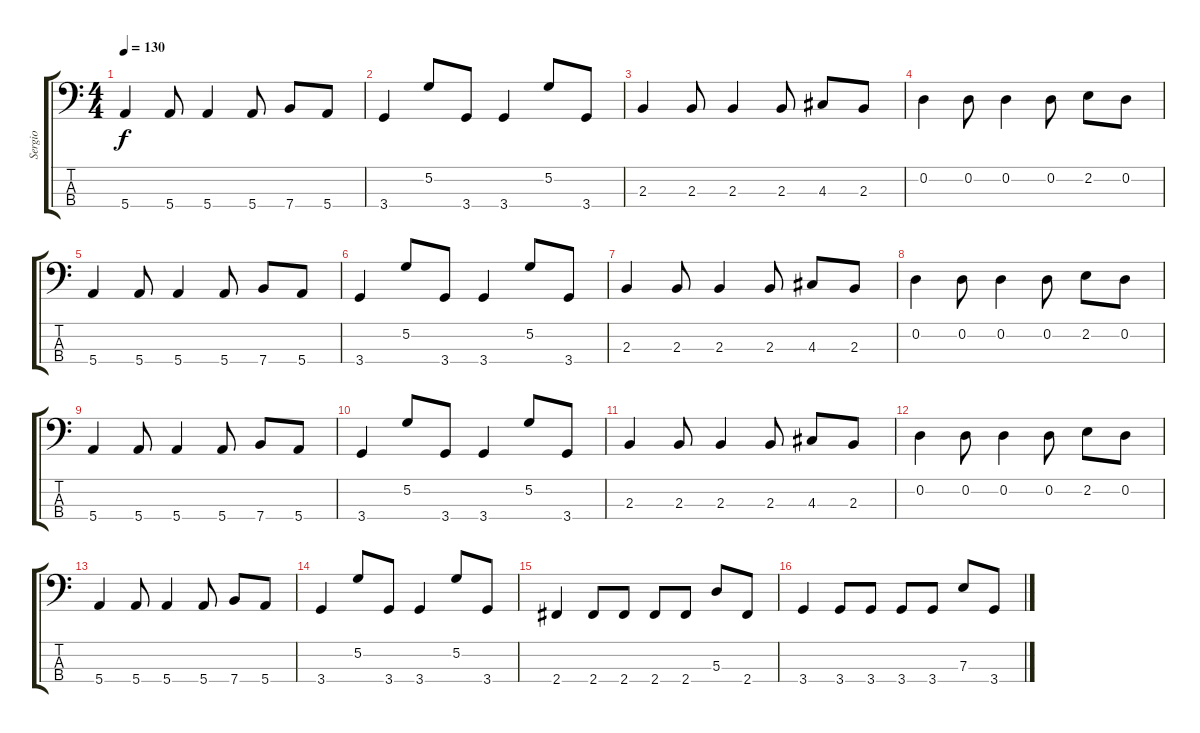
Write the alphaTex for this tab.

\track ("Sergio" "Sergio") {instrument electricbassfinger}
\staff {score tabs}
\tuning (G2 D2 A1 E1) {hide}
\ts (4 4)
\tempo 130
\clef f4
\ks c
5.4.4{dy f} 5.4.8 5.4.4 5.4.8 7.4.8 5.4.8 |
3.4.4 5.2.8 3.4.8 3.4.4 5.2.8 3.4.8 |
2.3.4 2.3.8 2.3.4 2.3.8 4.3.8 2.3.8 |
0.2.4 0.2.8 0.2.4 0.2.8 2.2.8 0.2.8 |
5.4.4 5.4.8 5.4.4 5.4.8 7.4.8 5.4.8 |
3.4.4 5.2.8 3.4.8 3.4.4 5.2.8 3.4.8 |
2.3.4 2.3.8 2.3.4 2.3.8 4.3.8 2.3.8 |
0.2.4 0.2.8 0.2.4 0.2.8 2.2.8 0.2.8 |
5.4.4 5.4.8 5.4.4 5.4.8 7.4.8 5.4.8 |
3.4.4 5.2.8 3.4.8 3.4.4 5.2.8 3.4.8 |
2.3.4 2.3.8 2.3.4 2.3.8 4.3.8 2.3.8 |
0.2.4 0.2.8 0.2.4 0.2.8 2.2.8 0.2.8 |
5.4.4 5.4.8 5.4.4 5.4.8 7.4.8 5.4.8 |
3.4.4 5.2.8 3.4.8 3.4.4 5.2.8 3.4.8 |
2.4.4 2.4.8 2.4.8 2.4.8 2.4.8 5.3.8 2.4.8 |
3.4.4 3.4.8 3.4.8 3.4.8 3.4.8 7.3.8 3.4.8
